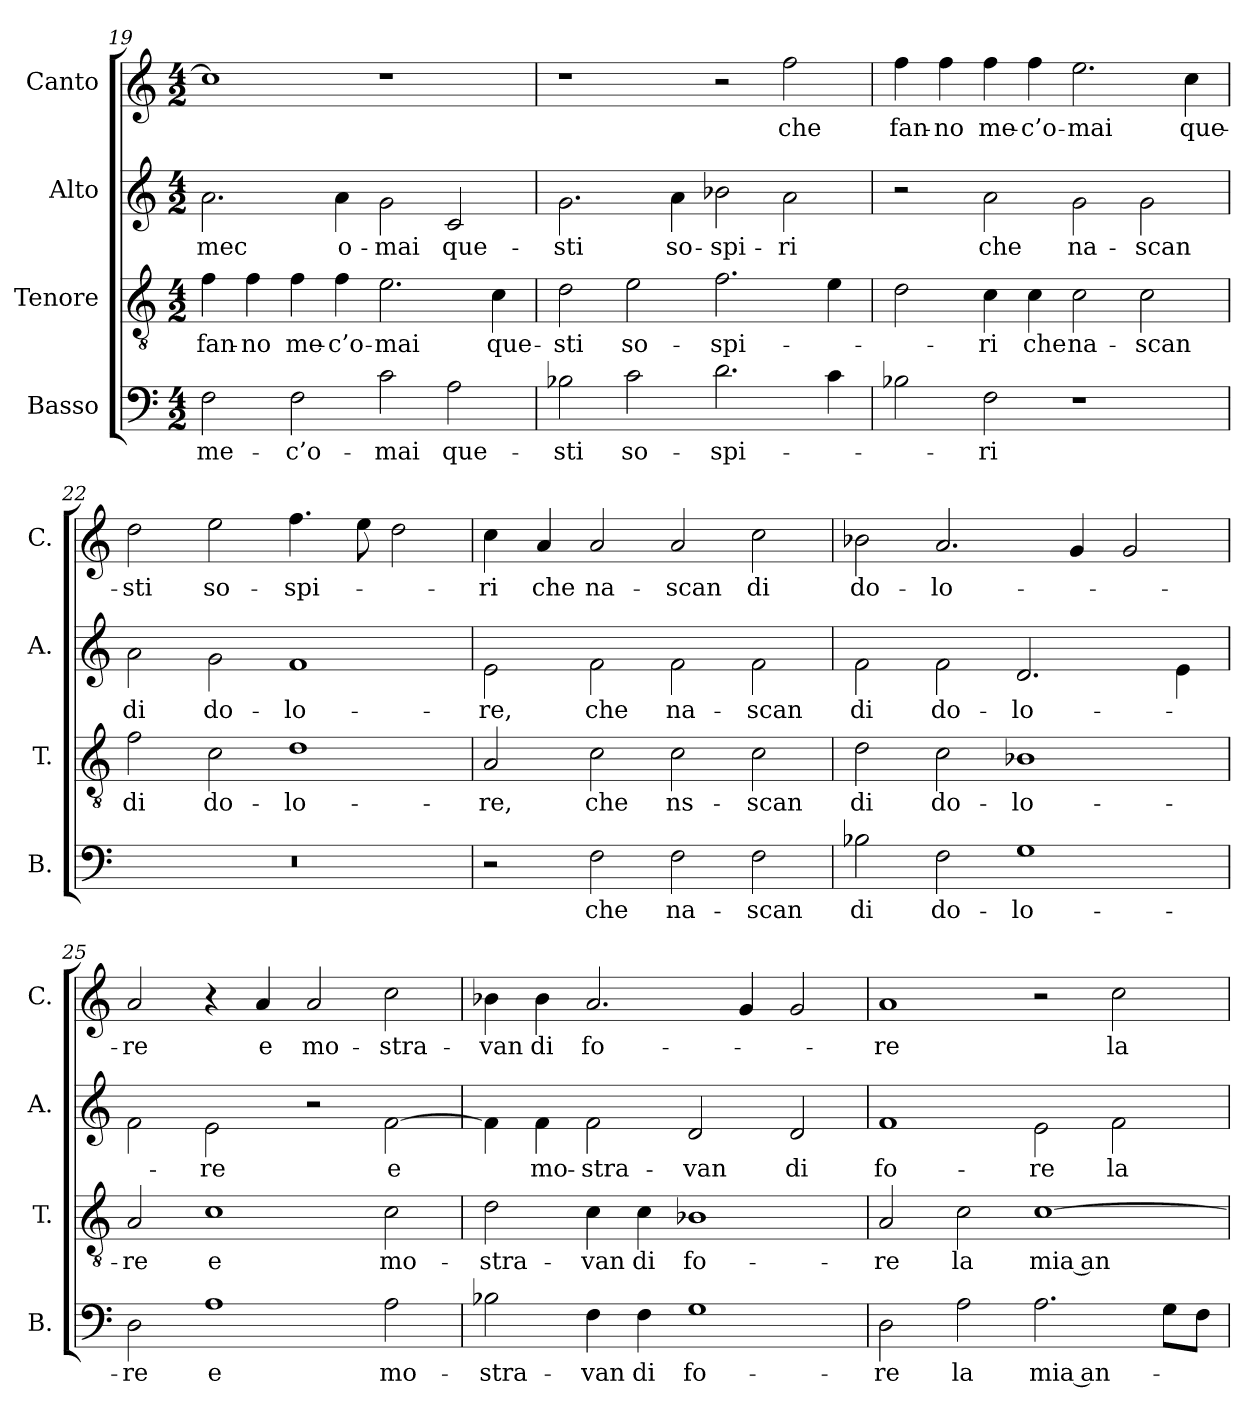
**kern	**text	**kern	**text	**kern	**text	**kern	**text
*part4	*part4	*part3	*part3	*part2	*part2	*part1	*part1
*staff4	*staff4	*staff3	*staff3	*staff2	*staff2	*staff1	*staff1
*I"Basso	*	*I"Tenore	*	*I"Alto	*	*I"Canto	*
*I'B.	*	*I'T.	*	*I'A.	*	*I'C.	*
*clefF4	*	*clefGv2	*	*clefG2	*	*clefG2	*
*k[]	*	*k[]	*	*k[]	*	*k[]	*
*M4/2	*	*M4/2	*	*M4/2	*	*M4/2	*
=19	=19	=19	=19	=19	=19	=19	=19
2F\	me-	4f\	fan-	2.a\	mec	1cc]	.
.	.	4f\	-no	.	.	.	.
2F\	-c’o-	4f\	me-	.	.	.	.
.	.	4f\	-c’o-	4a\	o-	.	.
2c\	-mai	2.e\	-mai	2g\	-mai	1r	.
2A\	que-	.	.	2c/	que-	.	.
.	.	4c\	que-	.	.	.	.
=20	=20	=20	=20	=20	=20	=20	=20
2B-X\	-sti	2d\	-sti	2.g\	-sti	1r	.
2c\	so-	2e\	so-	.	.	.	.
.	.	.	.	4a\	so-	.	.
2.d\	-spi-	2.f\	-spi-	2b-X\	-spi-	2r	.
.	.	.	.	2a\	-ri	2ff\	che
4c\	.	4e\	.	.	.	.	.
!!LO:LB:g=z
=21	=21	=21	=21	=21	=21	=21	=21
2B-X\	.	2d\	.	2r	.	4ff\	fan-
.	.	.	.	.	.	4ff\	-no
2F\	-ri	4c\	-ri	2a\	-che	4ff\	me-
.	.	4c\	che	.	.	4ff\	c’o-
1r	.	2c\	na-	2g\	na-	2.ee\	-mai
.	.	2c\	-scan	2g\	-scan	.	.
.	.	.	.	.	.	4cc\	-que-
=22	=22	=22	=22	=22	=22	=22	=22
0r	.	2f\	di	2a\	di	2dd\	-sti
.	.	2c\	do-	2g\	do-	2ee\	so-
.	.	1d	-lo-	1f	-lo-	4.ff\	-spi-
.	.	.	.	.	.	8ee\	.
.	.	.	.	.	.	2dd\	.
=23	=23	=23	=23	=23	=23	=23	=23
2r	.	2A/	-re,	2e\	-re,	4cc\	-ri
.	.	.	.	.	.	4a/	che
2F\	che	2c\	che	2f\	che	2a/	na-
2F\	na-	2c\	ns-	2f\	na-	2a/	-scan
2F\	-scan	2c\	-scan	2f\	-scan	2cc\	di
=24	=24	=24	=24	=24	=24	=24	=24
2B-X\	di	2d\	di	2f\	di	2b-X\	do-
2F\	do-	2c\	do-	2f\	do-	2.a/	-lo-
1G	-lo-	1B-X	-lo-	2.d/	-lo-	.	.
.	.	.	.	.	.	4g/	.
.	.	.	.	.	.	2g/	.
.	.	.	.	4e\	.	.	.
!!LO:LB:g=z
=25	=25	=25	=25	=25	=25	=25	=25
2D\	-re	2A/	-re	2f\	.	2a/	-re
1A	e	1c	e	2e\	-re	4r	.
.	.	.	.	.	.	4a/	e
.	.	.	.	2r	.	2a/	mo-
2A\	mo-	2c\	mo-	[2f\	e	2cc\	-stra-
=26	=26	=26	=26	=26	=26	=26	=26
2B-X\	-stra-	2d\	-stra-	4f\]	.	4b-X\	-van
.	.	.	.	4f\	mo-	4b-\	di
4F\	-van	4c\	-van	2f\	-stra-	2.a/	fo-
4F\	di	4c\	di	.	.	.	.
1G	fo-	1B-X	fo-	2d/	-van	.	.
.	.	.	.	.	.	4g/	.
.	.	.	.	2d/	di	2g/	.
=27	=27	=27	=27	=27	=27	=27	=27
2D\	-re	2A/	-re	1f	fo-	1a	-re
2A\	la	2c\	la	.	.	.	.
2.A\	mia an-	[1c	mia an-	2e\	-re	2r	.
.	.	.	.	2f\	la	2cc\	la
8G\L	.	.	.	.	.	.	.
8F\J	.	.	.	.	.	.	.
=	=	=	=	=	=	=	=
*-	*-	*-	*-	*-	*-	*-	*-
